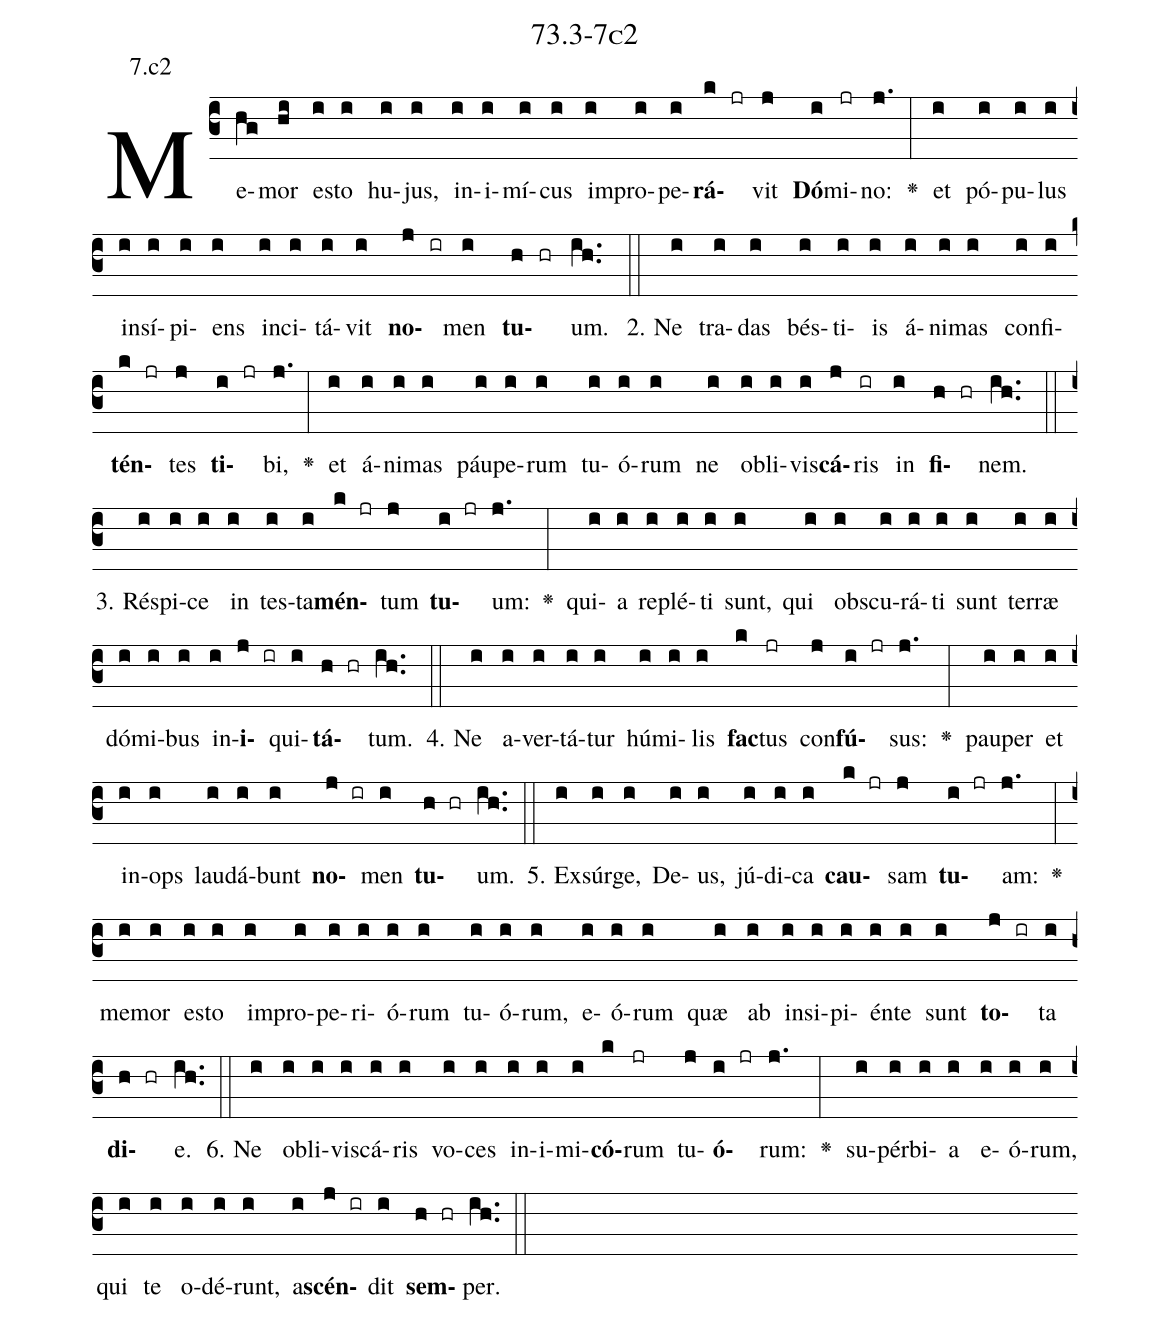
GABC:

name: 73.3-7c2;
annotation: 7.c2;
%%
(c3)Me(hg)mor(hi) es(i)to(i) hu(i)jus,(i) in(i)i(i)mí(i)cus(i) im(i)pro(i)pe(i)<b>rá</b>(k jr)vit(j) <b>Dó</b>(i)mi(jr)no:(j.) <v>\greheightstar</v>(:) et(i) pó(i)pu(i)lus(i) in(i)sí(i)pi(i)ens(i) in(i)ci(i)tá(i)vit(i) <b>no</b>(j ir)men(i) <b>tu</b>(h hr)um.(ih..) (::)
2. Ne(i) tra(i)das(i) bés(i)ti(i)is(i) á(i)ni(i)mas(i) con(i)fi(i)<b>tén</b>(k jr)tes(j) <b>ti</b>(i jr)bi,(j.) <v>\greheightstar</v>(:) et(i) á(i)ni(i)mas(i) páu(i)pe(i)rum(i) tu(i)ó(i)rum(i) ne(i) ob(i)li(i)vis(i)<b>cá</b>(j)ris(ir) in(i) <b>fi</b>(h hr)nem.(ih..) (::)
3. Ré(i)spi(i)ce(i) in(i) tes(i)ta(i)<b>mén</b>(k jr)tum(j) <b>tu</b>(i jr)um:(j.) <v>\greheightstar</v>(:) qui(i)a(i) re(i)plé(i)ti(i) sunt,(i) qui(i) obs(i)cu(i)rá(i)ti(i) sunt(i) ter(i)ræ(i) dó(i)mi(i)bus(i) in(i)<b>i</b>(j ir)qui(i)<b>tá</b>(h hr)tum.(ih..) (::)
4. Ne(i) a(i)ver(i)tá(i)tur(i) hú(i)mi(i)lis(i) <b>fac</b>(k)tus(jr) con(j)<b>fú</b>(i jr)sus:(j.) <v>\greheightstar</v>(:) pau(i)per(i) et(i) in(i)ops(i) lau(i)dá(i)bunt(i) <b>no</b>(j ir)men(i) <b>tu</b>(h hr)um.(ih..) (::)
5. Ex(i)súr(i)ge,(i) De(i)us,(i) jú(i)di(i)ca(i) <b>cau</b>(k jr)sam(j) <b>tu</b>(i jr)am:(j.) <v>\greheightstar</v>(:) me(i)mor(i) es(i)to(i) im(i)pro(i)pe(i)ri(i)ó(i)rum(i) tu(i)ó(i)rum,(i) e(i)ó(i)rum(i) quæ(i) ab(i) in(i)si(i)pi(i)én(i)te(i) sunt(i) <b>to</b>(j ir)ta(i) <b>di</b>(h hr)e.(ih..) (::)
6. Ne(i) ob(i)li(i)vis(i)cá(i)ris(i) vo(i)ces(i) in(i)i(i)mi(i)<b>có</b>(k)rum(jr) tu(j)<b>ó</b>(i jr)rum:(j.) <v>\greheightstar</v>(:) su(i)pér(i)bi(i)a(i) e(i)ó(i)rum,(i) qui(i) te(i) o(i)dé(i)runt,(i) a(i)<b>scén</b>(j ir)dit(i) <b>sem</b>(h hr)per.(ih..) (::)
